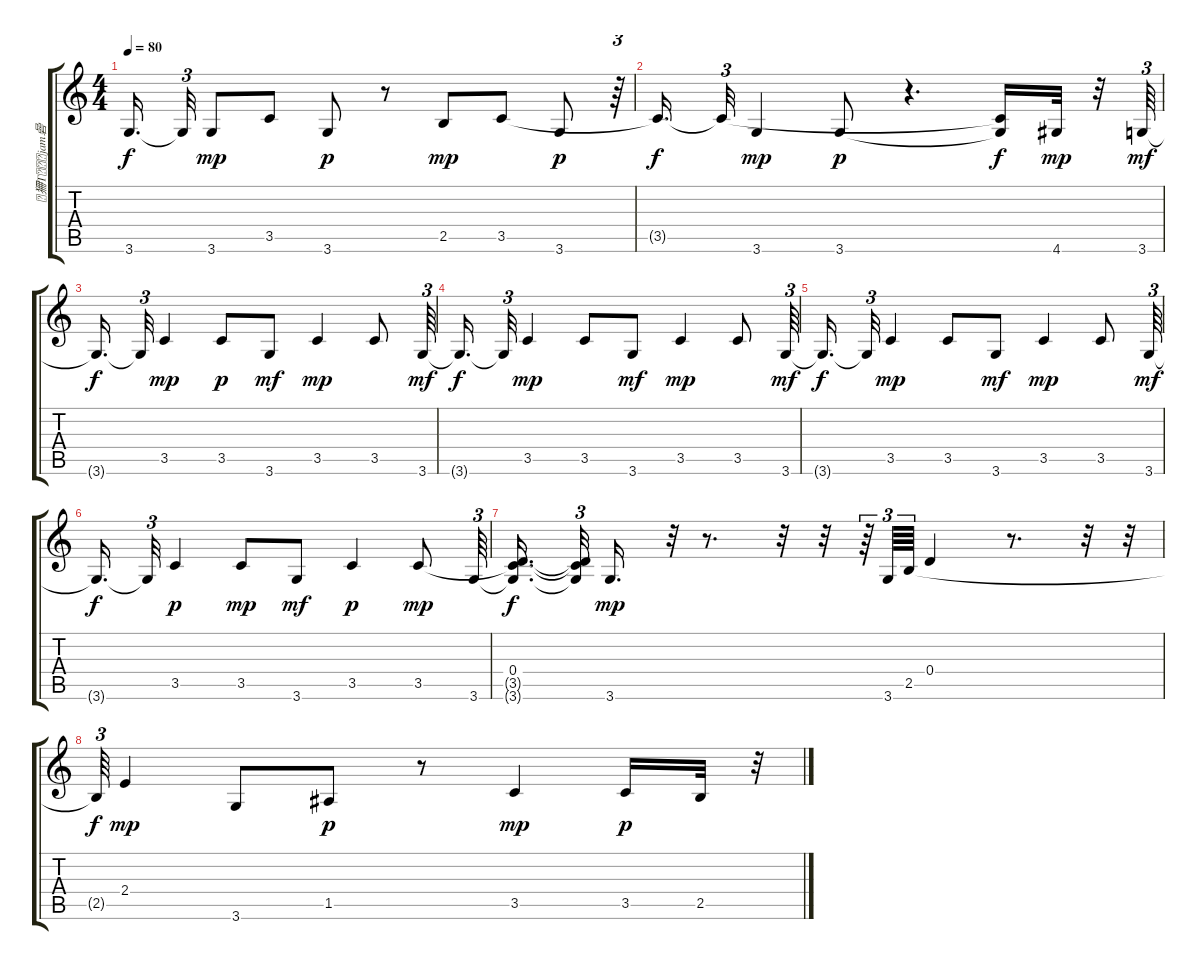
\track ("狦Τjam碞ノ甀㎡や" "狦Τjam碞") {instrument acousticguitarsteel}
\staff {score tabs}
\tuning (E4 B3 G3 D3 A2 E2) {hide}
\ts (4 4)
\tempo 80
\clef g2
\ks c
3.6{t}.16{d dy f} 3.6{t}.32{tu (3 2)} 3.6.8{dy mp} 3.5.8 3.6.8{dy p} r.8 2.5.8{dy mp} 3.5.8 3.6.8{dy p} r.64{tu (3 2)} |
3.5{t}.16{d dy f} 3.5{t}.32{tu (3 2)} 3.6.4{dy mp} 3.6.8{dy p} r.4{d} (3.5{t} 3.6{t}).16{dy f} 4.6.32{dy mp instrument guitarfretnoise} r.32 3.6.64{tu (3 2) dy mf instrument acousticguitarsteel} |
3.6{t}.16{d dy f} 3.6{t}.32{tu (3 2)} 3.5.4{dy mp} 3.5.8{dy p} 3.6.8{dy mf} 3.5.4{dy mp} 3.5.8 3.6.64{tu (3 2) dy mf} |
3.6{t}.16{d dy f} 3.6{t}.32{tu (3 2)} 3.5.4{dy mp} 3.5.8 3.6.8{dy mf} 3.5.4{dy mp} 3.5.8 3.6.64{tu (3 2) dy mf} |
3.6{t}.16{d dy f} 3.6{t}.32{tu (3 2)} 3.5.4{dy mp} 3.5.8 3.6.8{dy mf} 3.5.4{dy mp} 3.5.8 3.6.64{tu (3 2) dy mf} |
3.6{t}.16{d dy f} 3.6{t}.32{tu (3 2)} 3.5.4{dy p} 3.5.8{dy mp} 3.6.8{dy mf} 3.5.4{dy p} 3.5.8{dy mp} 3.6.64{tu (3 2)} |
(0.4 3.5{t} 3.6{t}).16{d dy f} (0.4{t} 3.5{t} 3.6{t}).32{tu (3 2)} 3.6.16{d dy mp} r.32{tu (3 2)} r.8{d} r.32 r.32 r.64{tu (3 2)} 3.6.64{tu (3 2)} 2.5.64{tu (3 2)} 0.4.4 r.8{d} r.32 r.32{tu (3 2)} |
2.5{t}.64{tu (3 2) dy f} 2.4.4{dy mp} 3.6.8 1.5.8{dy p} r.8 3.5.4{dy mp} 3.5.16{dy p} 2.5.32 r.32{tu (3 2)}
